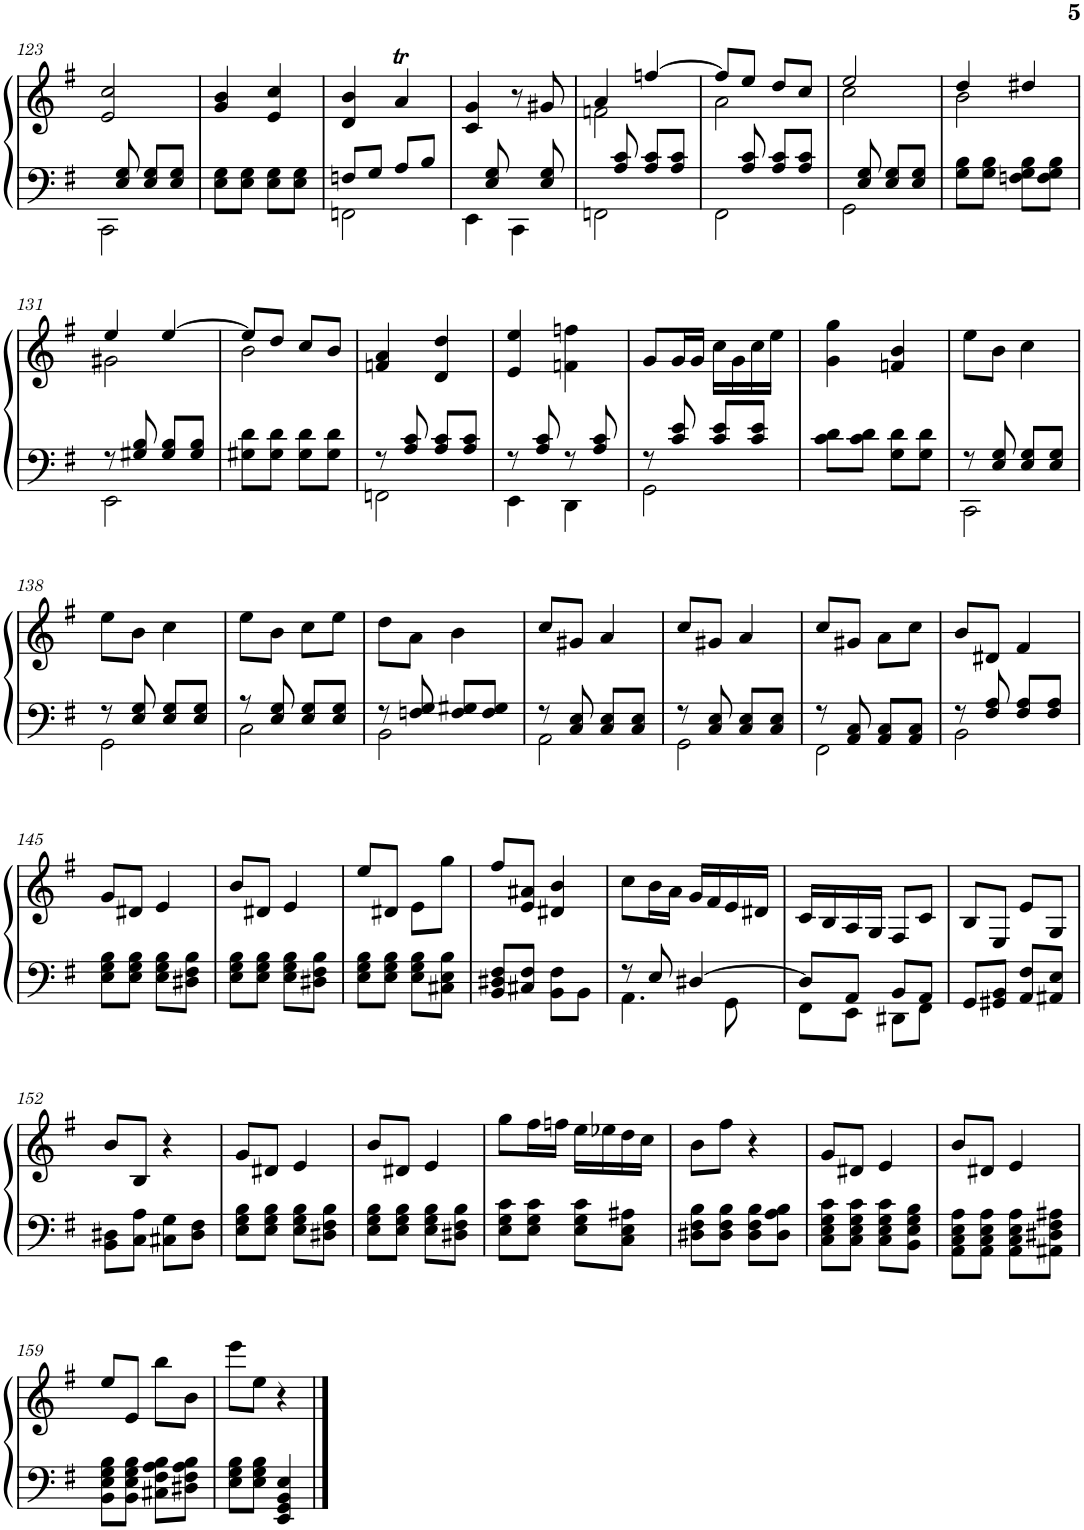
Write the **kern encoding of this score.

**kern	**kern
*part1	*part1
*staff2	*staff1
*I"Piano	*
*I'Pno.	*
!!LO:PB:g=z
*clefF4	*clefG2
*k[f#]	*k[f#]
*M2/4	*M2/4
=123	=123
*^	*
8ryy	2CC\	2e/ 2cc/
8E/ 8G/	.	.
8E/ 8G/L	.	.
8E/ 8G/J	.	.
*v	*v	*
=124	=124
8E\ 8G\L	4g/ 4b/
8E\ 8G\J	.
8E\ 8G\L	4e/ 4cc/
8E\ 8G\J	.
=125	=125
*^	*
8Fn/L	2FFn\	4d/ 4b/
8G/J	.	.
8A/L	.	4aT/
8B/J	.	.
=126	=126	=126
8ryy	4EE\	4c/ 4g/
8E/ 8G/	.	.
8ryy	4CC\	8r
8E/ 8G/	.	8g#X/
=127	=127	=127
*	*	*^
8ryy	2FFn\	4a/	2fn\
8A/ 8c/	.	.	.
8A/ 8c/L	.	[4ffn/	.
8A/ 8c/J	.	.	.
=128	=128	=128	=128
8ryy	2FF#\	8ff/L]	2a\
8A/ 8c/	.	8ee/J	.
8A/ 8c/L	.	8dd/L	.
8A/ 8c/J	.	8cc/J	.
=129	=129	=129	=129
8ryy	2GG\	2ee/	2cc\
8E/ 8G/	.	.	.
8E/ 8G/L	.	.	.
8E/ 8G/J	.	.	.
*v	*v	*	*
=130	=130	=130
8G\ 8B\L	4dd/	2b\
8G\ 8B\J	.	.
8Fn\ 8G\ 8B\L	4dd#X/	.
8F\ 8G\ 8B\J	.	.
!!LO:LB:g=z	!!
=131	=131	=131
*^	*	*
8r	2EE\	4ee/	2g#X\
8G#X/ 8B/	.	.	.
8G#/ 8B/L	.	[4ee/	.
8G#/ 8B/J	.	.	.
*v	*v	*	*
=132	=132	=132
8G#X\ 8d\L	8ee/L]	2b\
8G#\ 8d\J	8dd/J	.
8G#\ 8d\L	8cc/L	.
8G#\ 8d\J	8b/J	.
*	*v	*v
=133	=133
*^	*
8r	2FFn\	4fn/ 4a/
8A/ 8c/	.	.
8A/ 8c/L	.	4d/ 4dd/
8A/ 8c/J	.	.
=134	=134	=134
8r	4EE\	4e/ 4ee/
8A/ 8c/	.	.
8r	4DD\	4fn\ 4ffn\
8A/ 8c/	.	.
=135	=135	=135
8r	2GG\	8g/L
8c/ 8e/	.	16g/L
.	.	16g/JJ
8c/ 8e/L	.	16cc\LL
.	.	16g\
8c/ 8e/J	.	16cc\
.	.	16ee\JJ
*v	*v	*
=136	=136
8c\ 8d\L	4g\ 4gg\
8c\ 8d\J	.
8G\ 8d\L	4fn/ 4b/
8G\ 8d\J	.
=137	=137
*^	*
8r	2CC\	8ee\L
8E/ 8G/	.	8b\J
8E/ 8G/L	.	4cc\
8E/ 8G/J	.	.
!!LO:LB:g=z
=138	=138	=138
8r	2GG\	8ee\L
8E/ 8G/	.	8b\J
8E/ 8G/L	.	4cc\
8E/ 8G/J	.	.
=139	=139	=139
8r	2C\	8ee\L
8E/ 8G/	.	8b\J
8E/ 8G/L	.	8cc\L
8E/ 8G/J	.	8ee\J
=140	=140	=140
8r	2BB\	8dd\L
8Fn/ 8G/	.	8a\J
8F/ 8G#X/L	.	4b\
8F/ 8G#/J	.	.
=141	=141	=141
8r	2AA\	8cc/L
8C/ 8E/	.	8g#X/J
8C/ 8E/L	.	4a/
8C/ 8E/J	.	.
=142	=142	=142
8r	2GG\	8cc/L
8C/ 8E/	.	8g#X/J
8C/ 8E/L	.	4a/
8C/ 8E/J	.	.
=143	=143	=143
8r	2FF#\	8cc/L
8AA/ 8C/	.	8g#X/J
8AA/ 8C/L	.	8a\L
8AA/ 8C/J	.	8cc\J
=144	=144	=144
8r	2BB\	8b/L
8F#/ 8A/	.	8d#X/J
8F#/ 8A/L	.	4f#/
8F#/ 8A/J	.	.
*v	*v	*
!!LO:LB:g=z
=145	=145
8E\ 8G\ 8B\L	8g/L
8E\ 8G\ 8B\J	8d#X/J
8E\ 8G\ 8B\L	4e/
8D#X\ 8F#\ 8B\J	.
=146	=146
8E\ 8G\ 8B\L	8b/L
8E\ 8G\ 8B\J	8d#X/J
8E\ 8G\ 8B\L	4e/
8D#X\ 8F#\ 8B\J	.
=147	=147
8E\ 8G\ 8B\L	8ee/L
8E\ 8G\ 8B\J	8d#X/J
8E\ 8G\ 8B\L	8e\L
8C#X\ 8E\ 8B\J	8gg\J
=148	=148
8BB/ 8D#X/ 8F#/L	8ff#/L
8C#X/ 8F#/J	8e/ 8a#X/J
8BB\ 8F#\L	4d#X/ 4b/
8BB\J	.
=149	=149
*^	*
8r	4.AA\	8cc\L
8E/	.	16b\L
.	.	16a\JJ
[4D#X/	.	16g/LL
.	.	16f#/
.	8GG\	16e/
.	.	16d#X/JJ
=150	=150	=150
8D#/L]	8FF#\L	16c/LL
.	.	16B/
8AA/J	8EE\J	16A/
.	.	16G/JJ
8BB/L	8DD#X\L	8F#/L
8AA/J	8FF#\J	8c/J
*v	*v	*
=151	=151
8GG/L	8B/L
8GG#X/ 8BB/J	8E/J
8AA/ 8F#/L	8e/L
8AA#X/ 8E/J	8G/J
!!LO:LB:g=z
=152	=152
8BB\ 8D#X\L	8b/L
8C\ 8A\J	8B/J
8C#X\ 8G\L	4r
8D#\ 8F#\J	.
=153	=153
8E\ 8G\ 8B\L	8g/L
8E\ 8G\ 8B\J	8d#X/J
8E\ 8G\ 8B\L	4e/
8D#X\ 8F#\ 8B\J	.
=154	=154
8E\ 8G\ 8B\L	8b/L
8E\ 8G\ 8B\J	8d#X/J
8E\ 8G\ 8B\L	4e/
8D#X\ 8F#\ 8B\J	.
=155	=155
8E\ 8G\ 8c\L	8gg\L
8E\ 8G\ 8c\J	16ff#\L
.	16ffn\JJ
8E\ 8G\ 8c\L	16ee\LL
.	16ee-X\
8C\ 8E\ 8A#X\J	16dd\
.	16cc\JJ
=156	=156
8D#X\ 8F#\ 8B\L	8b\L
8D#\ 8F#\ 8B\J	8ff#\J
8D#\ 8F#\ 8B\L	4r
8D#\ 8A\ 8B\J	.
=157	=157
8C\ 8E\ 8G\ 8c\L	8g/L
8C\ 8E\ 8G\ 8c\J	8d#X/J
8C\ 8E\ 8G\ 8c\L	4e/
8BB\ 8E\ 8G\ 8B\J	.
=158	=158
8AA\ 8C\ 8E\ 8A\L	8b/L
8AA\ 8C\ 8E\ 8A\J	8d#X/J
8AA\ 8C\ 8E\ 8A\L	4e/
8AA#X\ 8D#X\ 8F#\ 8A#X\J	.
!!LO:LB:g=z
=159	=159
8BB\ 8E\ 8G\ 8B\L	8ee/L
8BB\ 8E\ 8G\ 8B\J	8e/J
8C#X\ 8F#\ 8A\ 8B\L	8bb\L
8D#X\ 8F#\ 8A\ 8B\J	8b\J
=160	=160
8E\ 8G\ 8B\L	8eee\L
8E\ 8G\ 8B\J	8ee\J
4EE/ 4GG/ 4BB/ 4E/	4r
==	==
*-	*-
